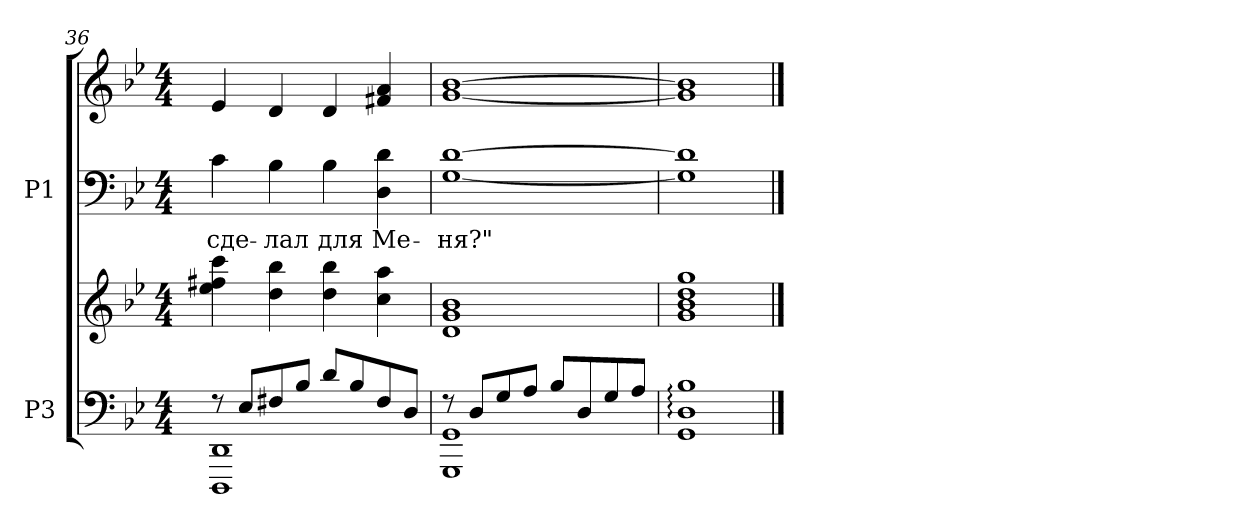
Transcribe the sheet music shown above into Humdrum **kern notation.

**kern	**kern	**kern	**text	**kern
*part2	*part2	*part1	*part1	*part1
*staff4	*staff3	*staff2	*staff2	*staff1
*I"P3	*	*I"P1	*	*
!!LO:LB:g=z
*clefF4	*clefG2	*clefF4	*	*clefG2
*k[b-e-]	*k[b-e-]	*k[b-e-]	*	*k[b-e-]
*g:	*g:	*g:	*	*g:
*M4/4	*M4/4	*M4/4	*	*M4/4
=36	=36	=36	=36	=36
*^	*	*	*	*
!	!	!	!	!LO:LY:a:color=#000000	!
8r	1DDDi 1DDi	4ee-i\ 4ff#Xi 4ccci	4ci\	сде-	4e-i/
8E-i/L	.	.	.	.	.
!	!	!	!	!LO:LY:a:color=#000000	!
8F#Xi/	.	4ddi\ 4bb-i	4B-i\	-лал	4di/
8B-i/J	.	.	.	.	.
!	!	!	!	!LO:LY:a:color=#000000	!
8di/L	.	4ddi\ 4bb-i	4B-i\	для	4di/
8B-i/	.	.	.	.	.
!	!	!	!	!LO:LY:a:color=#000000	!
8F#i/	.	4cci\ 4aai	4Di\ 4di	Ме-	4f#Xi/ 4ai
8Di/J	.	.	.	.	.
=37	=37	=37	=37	=37	=37
!	!	!	!	!LO:LY:a:color=#000000	!
8r	1GGGi 1GGi	1di 1gi 1b-i	[<1Gi [>1di	-ня?"	[<1gi [>1b-i
8Di/L	.	.	.	.	.
8Gi/	.	.	.	.	.
8Ai/J	.	.	.	.	.
8B-i/L	.	.	.	.	.
8Di/	.	.	.	.	.
8Gi/	.	.	.	.	.
8Ai/J	.	.	.	.	.
=38	=38	=38	=38	=38	=38
1Di: 1B-i:	1GGi	1gi 1b-i 1ddi 1ggi	1Gi] 1di]	.	1gi] 1b-i]
*v	*v	*	*	*	*
==	==	==	==	==
*-	*-	*-	*-	*-
